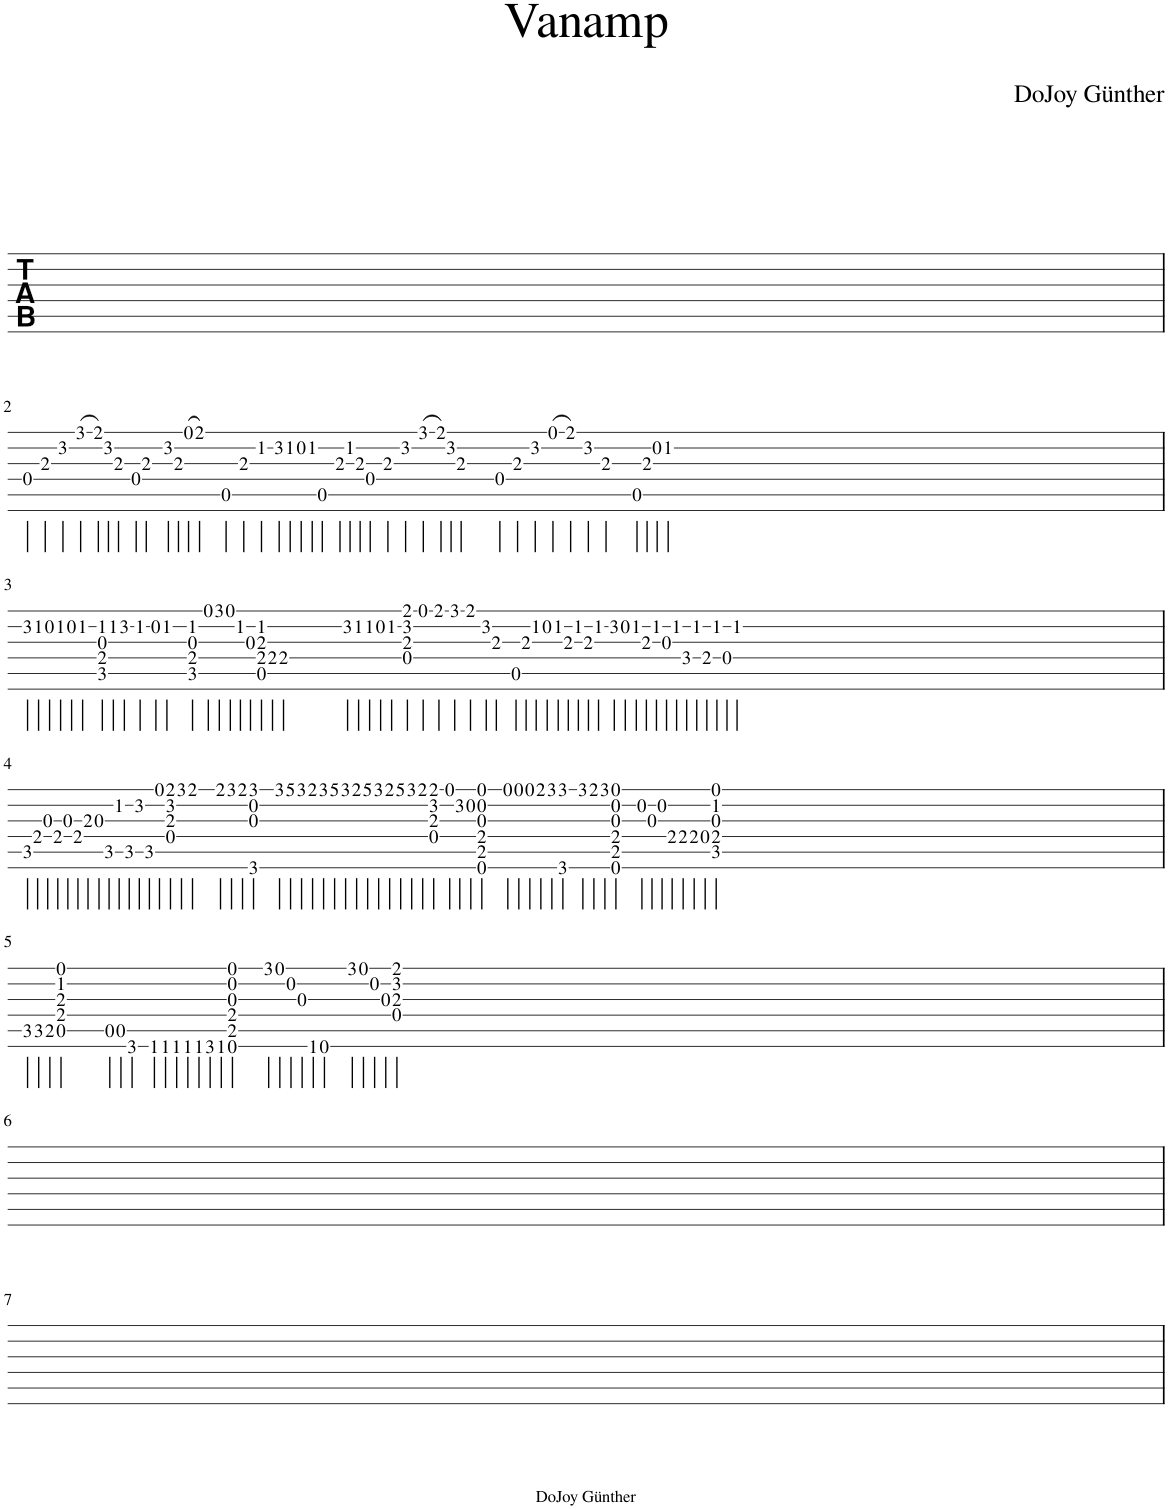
**kern
*part1
*staff1
*I"Electric Guitar
*I'El. Guit.
*stria6
*
*k[]
*M63/1
=1
1%63r
!!LO:LB:g=z
=2
4D\
4r
4A\
4r
4d\
4r
(4g\
4r
4f#\)
4d\
4A\
4r
4D\
4A\
2r
4d\
4A\
(4e\
4f#\)
4r
4r
4AA\
4r
4A\
4r
4c\
4r
4d\
4c\
4B\
4c\
4AA\
4r
4A\
4c\
4A\
4D\
4r
4A\
4r
4d\
4r
(4g\
4r
4f#\)
4d\
4A\
0r
4D\
4r
4A\
4r
4d\
4r
(4e\
4r
4f#\)
4r
4d\
4r
4A\
4r
2r
4AA\
4A\
4B\
4c\
00r
00r
00r
00r
00r
00r
00r
00r
00r
00r
00r
!!LO:LB:g=z
=3
4d\
4c\
4B\
4c\
4B\
4c\
2r
4C\ 4E\ 4G\ 4c\
4c\
4d\
4r
4c\
4r
4B\
4c\
1r
4C\ 4E\ 4G\ 4c\
4r
4e\
4g\
4e\
4c\
4G\
4AA\ 4E\ 4A\ 4c\
4E\
4E\
2r
1r
0r
4d\
4c\
4c\
4B\
4c\
4r
4D\ 4A\ 4d\ 4f#\
4r
4e\
4r
4f#\
4r
4g\
4r
4f#\
4r
4d\
4A\
2r
4AA\
4A\
4c\
4B\
4c\
4A\
4c\
4A\
4c\
4r
4d\
4B\
4c\
4A\
4c\
4G\
4c\
4F\
4c\
4E\
4c\
4D\
4c\
4r
1r
00r
00r
00r
00r
00r
00r
00r
00r
00r
00r
!!LO:LB:g=z
=4
4C\
4E\
4G\
4E\
4G\
4E\
4A\
4G\
4C\
4c\
4C\
4d\
4C\
4e\
4D\ 4A\ 4d\ 4f#\
4g\
4f#\
4r
2r
4f#\
4g\
4f#\
4GG\ 4G\ 4B\ 4g\
1r
4g\
4a\
4g\
4f#\
4g\
4a\
4g\
4f#\
4a\
4g\
4f#\
4a\
4g\
4f#\
4D\ 4A\ 4d\ 4f#\
4r
4e\
4d\
4B\
4EE\ 4BB\ 4E\ 4G\ 4B\ 4e\
1r
4e\
4e\
4e\
4f#\
4g\
4GG\ 4g\
2r
4g\
4f#\
4g\
4EE\ 4BB\ 4E\ 4G\ 4B\ 4e\
1r
4B\
4G\
4B\
4E\
4E\
4E\
4D\
4C\ 4E\ 4G\ 4c\ 4e\
00r
00r
00r
00r
00r
00r
00r
00r
00r
00r
00r
!!LO:LB:g=z
=5
4C\
4C\
4BB\
4AA\ 4E\ 4A\ 4c\ 4e\
0r
4AA\
4AA\
4GG\
4r
4FF\
4FF\
4FF\
4FF\
4FF\
4GG\
4FF\
4EE\ 4BB\ 4E\ 4G\ 4B\ 4e\
1r
4g\
4e\
4B\
4G\
4FF\
4EE\
2r
4g\
4e\
4B\
4G\
4D\ 4A\ 4d\ 4f#\
4r
2r
00r
00r
00r
00r
00r
00r
00r
00r
00r
00r
00r
00r
00r
!!LO:LB:g=z
=6
1%63r
!!LO:LB:g=z
=7
1%63r
=
*-
